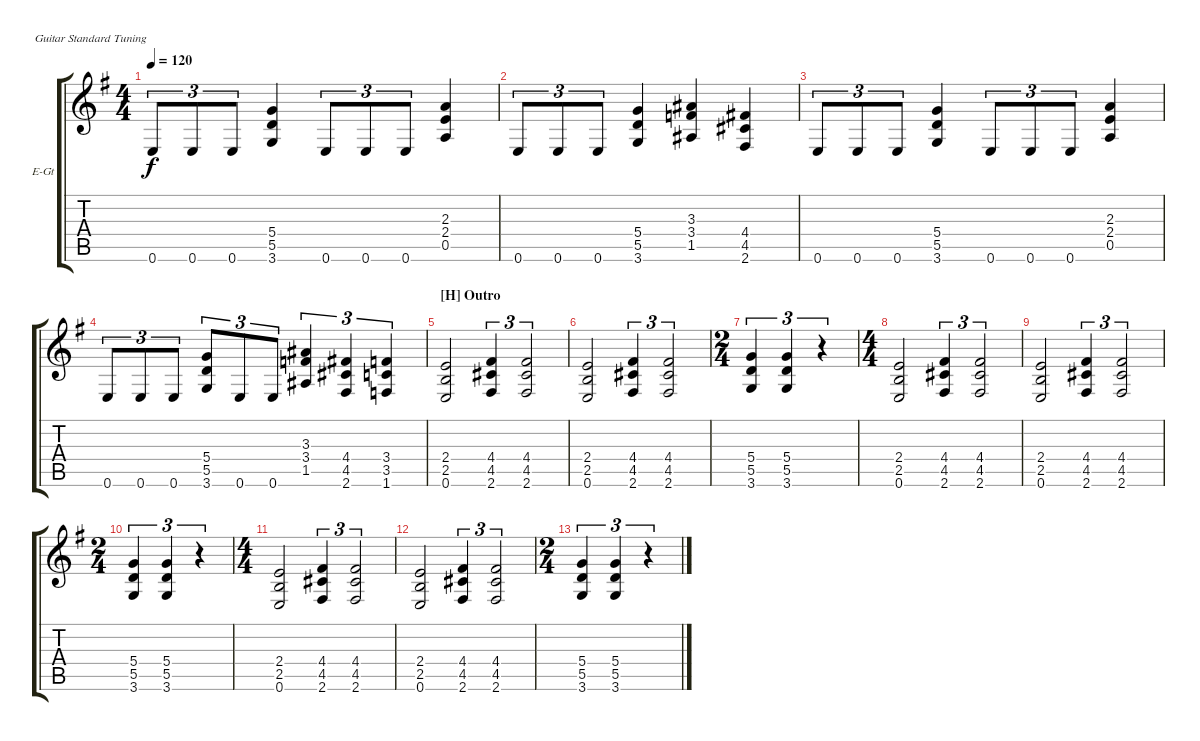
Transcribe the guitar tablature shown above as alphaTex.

\defaultSystemsLayout 4
\bracketExtendMode groupsimilarinstruments
\firstSystemTrackNameOrientation horizontal
\otherSystemsTrackNameOrientation horizontal
\track ("Guitar 2" "E-Gt") {multiBarRest instrument distortionguitar}
\staff {score tabs}
\tuning (E4 B3 G3 D3 A2 E2)
\ts (4 4)
\tempo 120
\clef g2
\ks g
0.6.8{tu (3 2) dy f} 0.6.8{tu (3 2)} 0.6.8{tu (3 2)} (5.4 5.5 3.6).4 0.6.8{tu (3 2)} 0.6.8{tu (3 2)} 0.6.8{tu (3 2)} (2.3 2.4 0.5).4 |
0.6.8{tu (3 2)} 0.6.8{tu (3 2)} 0.6.8{tu (3 2)} (5.4 5.5 3.6).4 (3.3 3.4 1.5).4 (4.4 4.5 2.6).4 |
0.6.8{tu (3 2)} 0.6.8{tu (3 2)} 0.6.8{tu (3 2)} (5.4 5.5 3.6).4 0.6.8{tu (3 2)} 0.6.8{tu (3 2)} 0.6.8{tu (3 2)} (2.3 2.4 0.5).4 |
0.6.8{tu (3 2)} 0.6.8{tu (3 2)} 0.6.8{tu (3 2)} (5.4 5.5 3.6).8{tu (3 2)} 0.6.8{tu (3 2)} 0.6.8{tu (3 2)} (3.3 3.4 1.5).4{tu (3 2)} (4.4 4.5 2.6).4{tu (3 2)} (3.4 3.5 1.6).4{tu (3 2)} |
\section ("H" "Outro")
(2.4 2.5 0.6).2 (4.4 4.5 2.6).4{tu (3 2)} (4.4 4.5 2.6).2{tu (3 2)} |
(2.4 2.5 0.6).2 (4.4 4.5 2.6).4{tu (3 2)} (4.4 4.5 2.6).2{tu (3 2)} |
\ts (2 4)
(5.4 5.5 3.6).4{tu (3 2)} (5.4 5.5 3.6).4{tu (3 2)} r.4{tu (3 2)} |
\ts (4 4)
(2.4 2.5 0.6).2 (4.4 4.5 2.6).4{tu (3 2)} (4.4 4.5 2.6).2{tu (3 2)} |
(2.4 2.5 0.6).2 (4.4 4.5 2.6).4{tu (3 2)} (4.4 4.5 2.6).2{tu (3 2)} |
\ts (2 4)
(5.4 5.5 3.6).4{tu (3 2)} (5.4 5.5 3.6).4{tu (3 2)} r.4{tu (3 2)} |
\ts (4 4)
(2.4 2.5 0.6).2 (4.4 4.5 2.6).4{tu (3 2)} (4.4 4.5 2.6).2{tu (3 2)} |
(2.4 2.5 0.6).2 (4.4 4.5 2.6).4{tu (3 2)} (4.4 4.5 2.6).2{tu (3 2)} |
\ts (2 4)
(5.4 5.5 3.6).4{tu (3 2)} (5.4 5.5 3.6).4{tu (3 2)} r.4{tu (3 2)}
